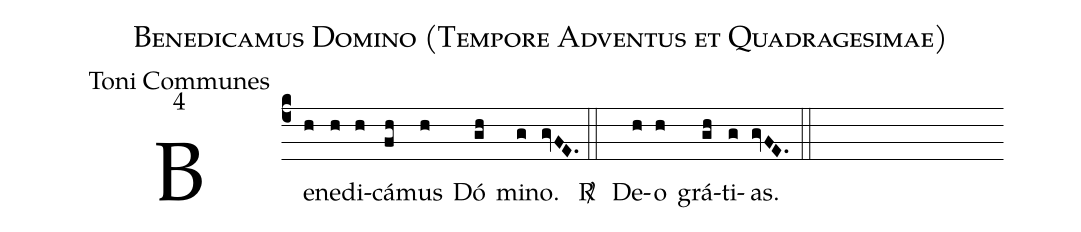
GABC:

name:Benedicamus Domino (Tempore Adventus et Quadragesimae);
office-part:Toni Communes;
mode:4;
%%
(c4) Be(h)ne(h)di(h)cá(fh)mus(h) Dó(gh) mi(g)no.(gvFE.) (::)
<sp>R/</sp> () De(h)o(h)  grá(gh)ti(g)as.(gvFE.) (::)
